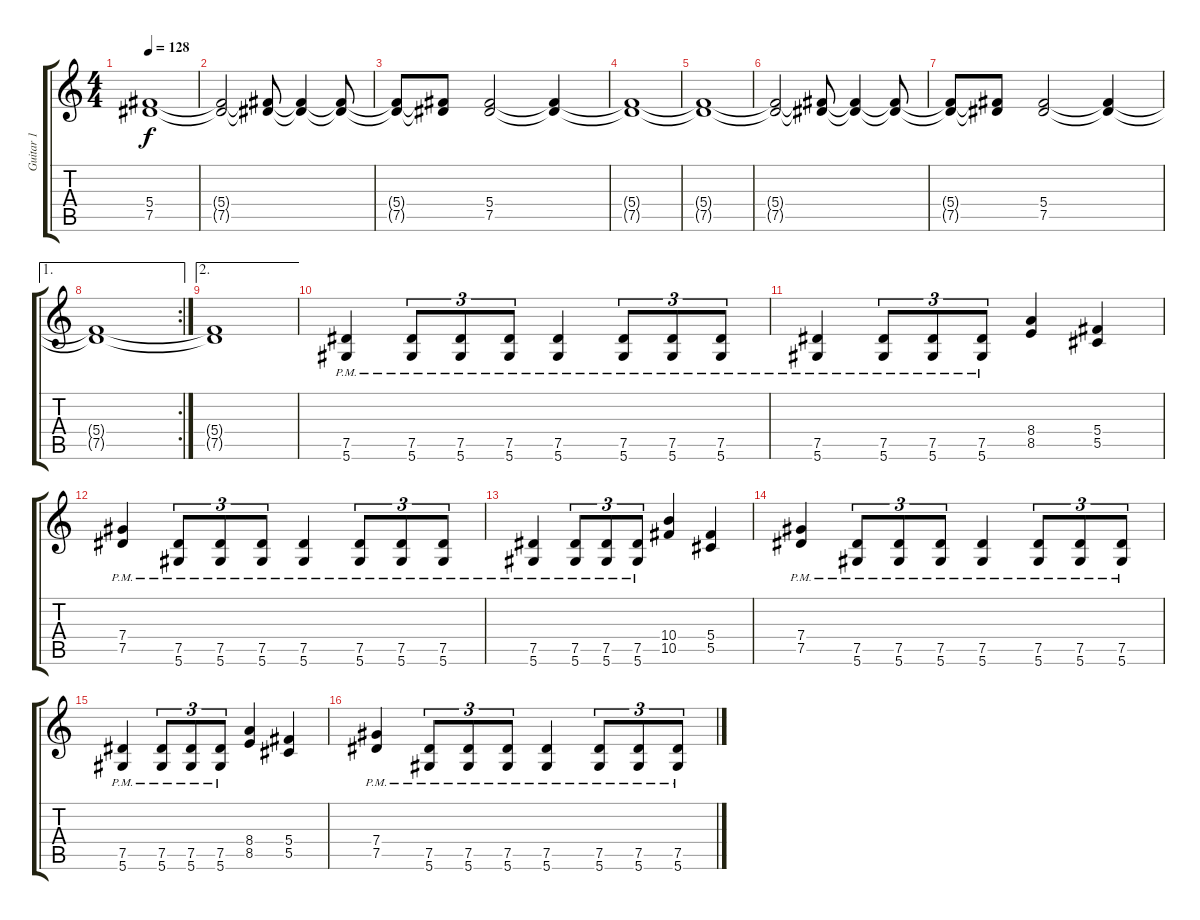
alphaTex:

\track ("Guitar 1" "Guitar 1") {instrument acousticguitarsteel}
\staff {score tabs}
\tuning (Eb4 Bb3 Gb3 Db3 Ab2 Eb2) {hide}
\ts (4 4)
\tempo 128
\clef g2
\ks c
(5.4{t} 7.5{t}).1{dy f} |
(5.4{t} 7.5{t}).2 (5.4{t} 7.5{t}).8 (5.4{t} 7.5{t}).4 (5.4{t} 7.5{t}).8 |
(5.4{t} 7.5{t}).8 (5.4{t} 7.5{t}).8 (5.4 7.5).2 (5.4{t} 7.5{t}).4 |
(5.4{t} 7.5{t}).1 |
(5.4{t} 7.5{t}).1 |
(5.4{t} 7.5{t}).2 (5.4{t} 7.5{t}).8 (5.4{t} 7.5{t}).4 (5.4{t} 7.5{t}).8 |
(5.4{t} 7.5{t}).8 (5.4{t} 7.5{t}).8 (5.4 7.5).2 (5.4{t} 7.5{t}).4 |
\ae 1
\rc 2
(5.4{t} 7.5{t}).1 |
\ae 2
(5.4{t} 7.5{t}).1 |
(7.5{pm} 5.6{pm}).4{volume 16 balance 8 instrument distortionguitar} (7.5{pm} 5.6{pm}).8{tu (3 2)} (7.5{pm} 5.6{pm}).8{tu (3 2)} (7.5{pm} 5.6{pm}).8{tu (3 2)} (7.5{pm} 5.6{pm}).4 (7.5{pm} 5.6{pm}).8{tu (3 2)} (7.5{pm} 5.6{pm}).8{tu (3 2)} (7.5{pm} 5.6{pm}).8{tu (3 2)} |
(7.5{pm} 5.6{pm}).4 (7.5{pm} 5.6{pm}).8{tu (3 2)} (7.5{pm} 5.6{pm}).8{tu (3 2)} (7.5{pm} 5.6{pm}).8{tu (3 2)} (8.4 8.5).4 (5.4 5.5).4 |
(7.4{pm} 7.5{pm}).4 (7.5{pm} 5.6{pm}).8{tu (3 2)} (7.5{pm} 5.6{pm}).8{tu (3 2)} (7.5{pm} 5.6{pm}).8{tu (3 2)} (7.5{pm} 5.6{pm}).4 (7.5{pm} 5.6{pm}).8{tu (3 2)} (7.5{pm} 5.6{pm}).8{tu (3 2)} (7.5{pm} 5.6{pm}).8{tu (3 2)} |
(7.5{pm} 5.6{pm}).4 (7.5{pm} 5.6{pm}).8{tu (3 2)} (7.5{pm} 5.6{pm}).8{tu (3 2)} (7.5{pm} 5.6{pm}).8{tu (3 2)} (10.4 10.5).4 (5.4 5.5).4 |
(7.4{pm} 7.5{pm}).4 (7.5{pm} 5.6{pm}).8{tu (3 2)} (7.5{pm} 5.6{pm}).8{tu (3 2)} (7.5{pm} 5.6{pm}).8{tu (3 2)} (7.5{pm} 5.6{pm}).4 (7.5{pm} 5.6{pm}).8{tu (3 2)} (7.5{pm} 5.6{pm}).8{tu (3 2)} (7.5{pm} 5.6{pm}).8{tu (3 2)} |
(7.5{pm} 5.6{pm}).4 (7.5{pm} 5.6{pm}).8{tu (3 2)} (7.5{pm} 5.6{pm}).8{tu (3 2)} (7.5{pm} 5.6{pm}).8{tu (3 2)} (8.4 8.5).4 (5.4 5.5).4 |
(7.4{pm} 7.5{pm}).4 (7.5{pm} 5.6{pm}).8{tu (3 2)} (7.5{pm} 5.6{pm}).8{tu (3 2)} (7.5{pm} 5.6{pm}).8{tu (3 2)} (7.5{pm} 5.6{pm}).4 (7.5{pm} 5.6{pm}).8{tu (3 2)} (7.5{pm} 5.6{pm}).8{tu (3 2)} (7.5{pm} 5.6{pm}).8{tu (3 2)}
